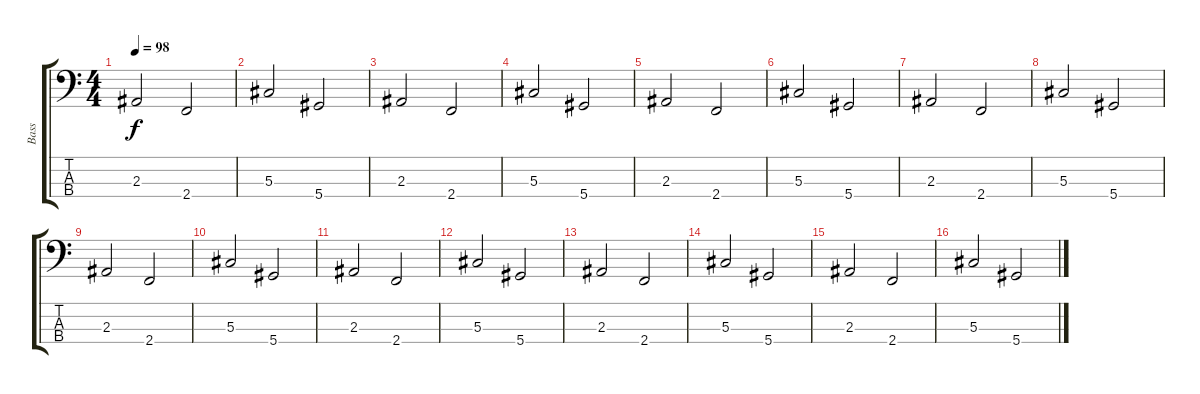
\track ("Bass" "Bass") {instrument electricbasspick}
\staff {score tabs}
\tuning (Gb2 Db2 Ab1 Eb1) {hide}
\ts (4 4)
\tempo 98
\clef f4
\ks c
2.3.2{dy f instrument fretlessbass} 2.4.2 |
5.3.2 5.4.2 |
2.3.2{instrument fretlessbass} 2.4.2 |
5.3.2 5.4.2 |
2.3.2{instrument fretlessbass} 2.4.2 |
5.3.2 5.4.2 |
2.3.2{instrument fretlessbass} 2.4.2 |
5.3.2 5.4.2 |
2.3.2{instrument fretlessbass} 2.4.2 |
5.3.2 5.4.2 |
2.3.2{instrument fretlessbass} 2.4.2 |
5.3.2 5.4.2 |
2.3.2{instrument fretlessbass} 2.4.2 |
5.3.2 5.4.2 |
2.3.2{instrument fretlessbass} 2.4.2 |
5.3.2 5.4.2
